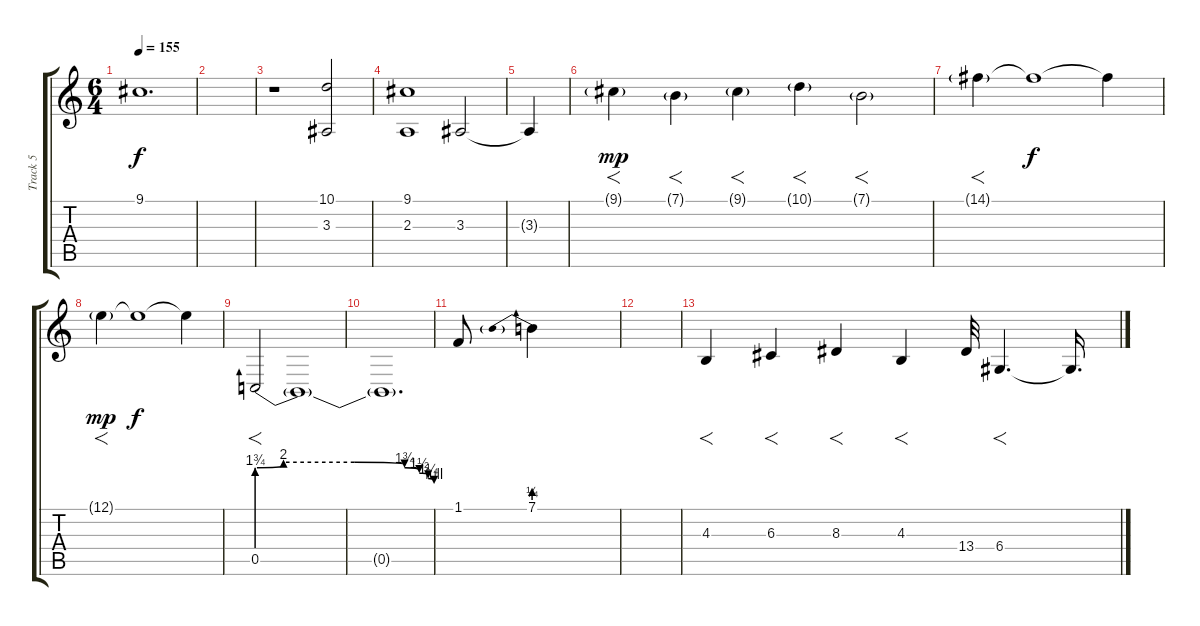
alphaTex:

\track ("Track 5" "Track 5") {instrument synthvoice}
\staff {score tabs}
\tuning (E4 B3 G3 D3 A2 D2) {hide}
\ts (6 4)
\tempo 155
\clef g2
\ks c
9.1.1{d dy f} |
|
r.1 (10.1 3.3).2 |
(9.1 2.3).1 3.3.2 |
3.3{t}.4 |
9.1{g}.4{f dy mp} 7.1{g}.4{f} 9.1{g}.4{f} 10.1{g}.4{f} 7.1{g}.2{f} |
14.1{g}.4{f} 14.1{t}.1{dy f} 14.1{t}.4 |
12.1{g}.4{f dy mp} 12.1{t}.1{dy f} 12.1{t}.4 |
0.5{be (custom 0 7 9 8 33 8 50 7 55 6 58 5 60 4)}.2{f} 0.5{t}.1 |
0.5{t}.1{d} |
1.1.8 7.1{be (prebend 0 1 60 1)}.4 |
|
4.3.4{f} 6.3.4{f} 8.3.4{f} 4.3.4{f} 13.4.32 6.4.4{f d} 6.4{t}.16{d}
